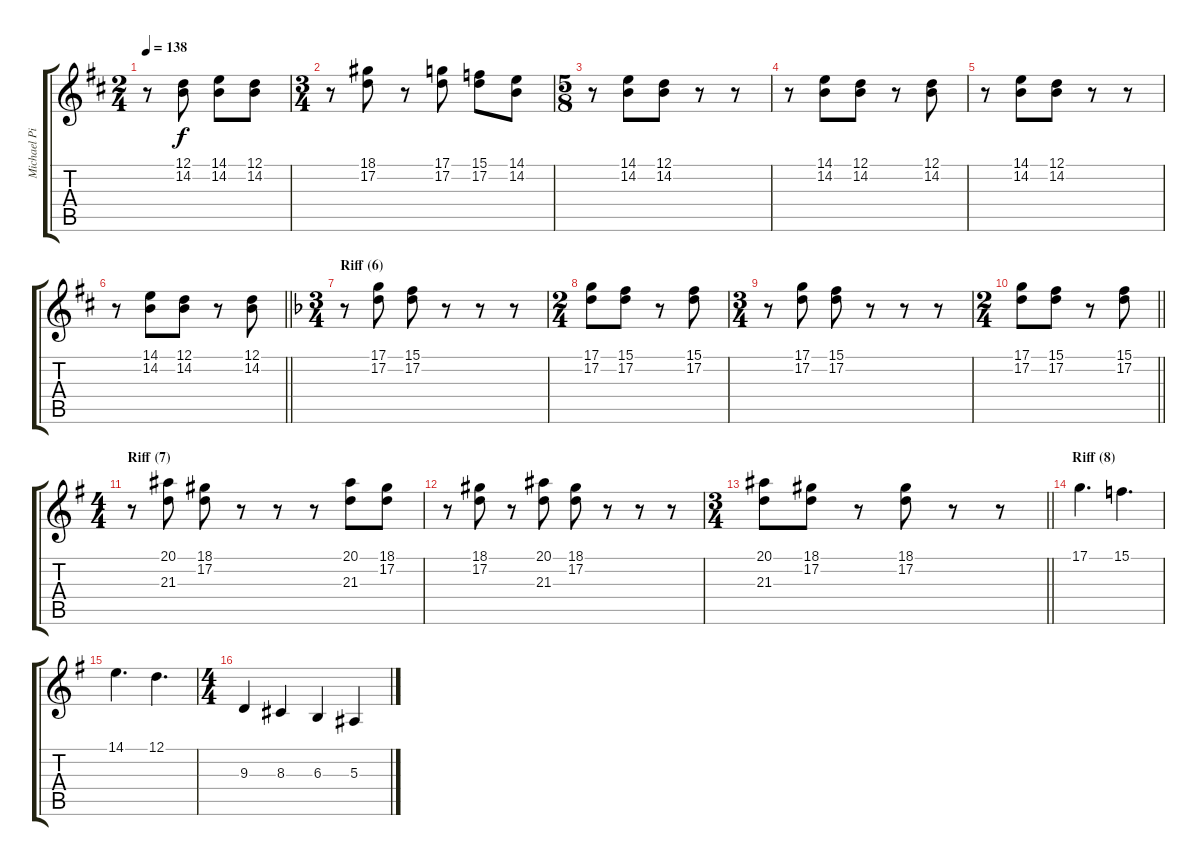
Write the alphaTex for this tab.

\track ("Michael Pinnella (piano)" "Michael Pi") {instrument acousticgrandpiano}
\staff {score tabs}
\tuning (D4 A3 F3 C3 G2 D2) {hide}
\ts (2 4)
\tempo 138
\clef g2
\ks bminor
r.8{dy f} (12.1 14.2).8 (14.1 14.2).8 (12.1 14.2).8 |
\ts (3 4)
r.8 (18.1 17.2).8 r.8 (17.1 17.2).8 (15.1 17.2).8 (14.1 14.2).8 |
\ts (5 8)
r.8 (14.1 14.2).8 (12.1 14.2).8 r.8 r.8 |
r.8 (14.1 14.2).8 (12.1 14.2).8 r.8 (12.1 14.2).8 |
r.8 (14.1 14.2).8 (12.1 14.2).8 r.8 r.8 |
\barLineRight lightlight
r.8 (14.1 14.2).8 (12.1 14.2).8 r.8 (12.1 14.2).8 |
\ts (3 4)
\section ("" "Riff (6)")
\ks dminor
r.8 (17.1 17.2).8 (15.1 17.2).8 r.8 r.8 r.8 |
\ts (2 4)
(17.1 17.2).8 (15.1 17.2).8 r.8 (15.1 17.2).8 |
\ts (3 4)
r.8 (17.1 17.2).8 (15.1 17.2).8 r.8 r.8 r.8 |
\ts (2 4)
\barLineRight lightlight
(17.1 17.2).8 (15.1 17.2).8 r.8 (15.1 17.2).8 |
\ts (4 4)
\section ("" "Riff (7)")
\ks eminor
r.8 (20.1 21.3).8 (18.1 17.2).8 r.8 r.8 r.8 (20.1 21.3).8 (18.1 17.2).8 |
r.8 (18.1 17.2).8 r.8 (20.1 21.3).8 (18.1 17.2).8 r.8 r.8 r.8 |
\ts (3 4)
\barLineRight lightlight
(20.1 21.3).8 (18.1 17.2).8 r.8 (18.1 17.2).8 r.8 r.8 |
\section ("" "Riff (8)")
17.1.4{d} 15.1.4{d} |
14.1.4{d} 12.1.4{d} |
\ts (4 4)
9.3.4 8.3.4 6.3.4 5.3.4
